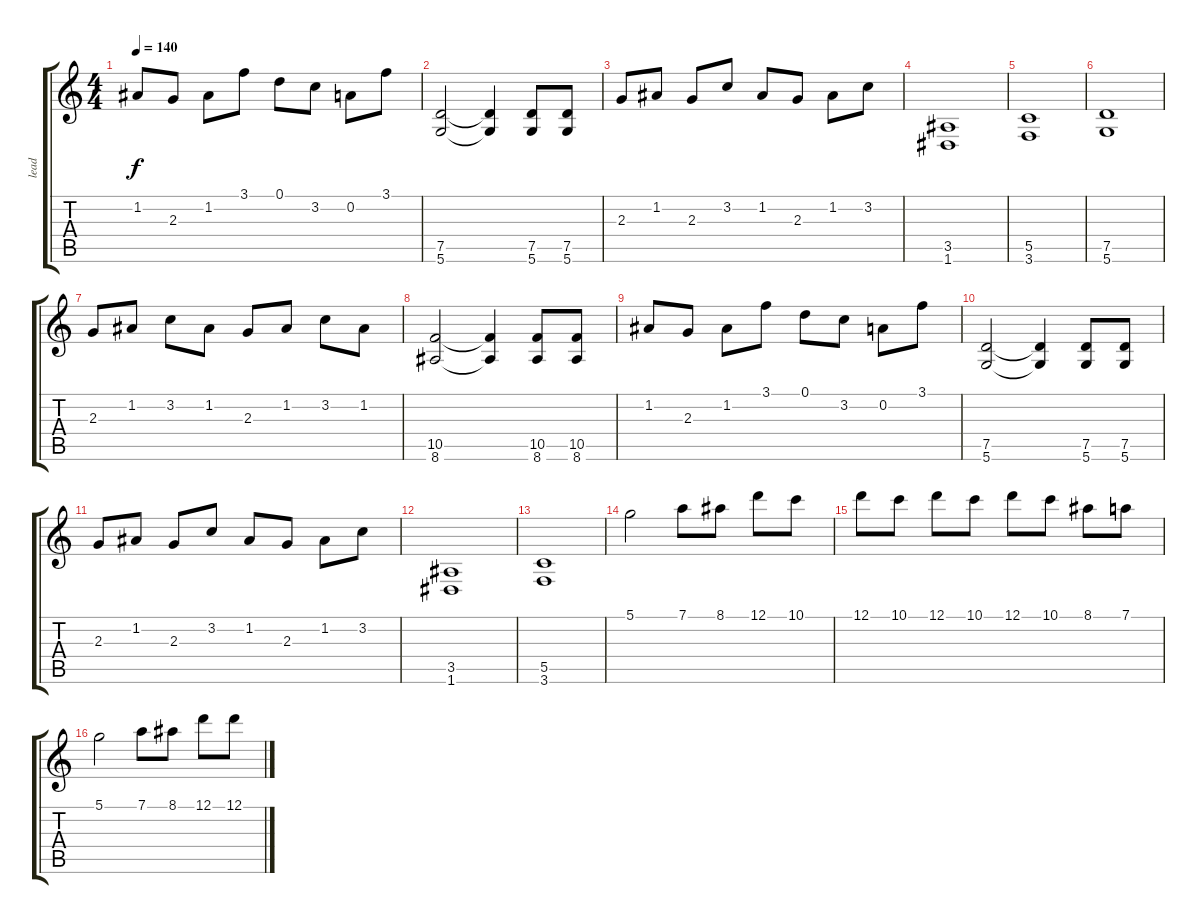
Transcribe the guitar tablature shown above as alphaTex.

\track ("lead" "lead") {instrument distortionguitar}
\staff {score tabs}
\tuning (D4 A3 F3 C3 G2 D2) {hide}
\ts (4 4)
\tempo 140
\clef g2
\ks c
1.2.8{dy f} 2.3.8 1.2.8 3.1.8 0.1.8 3.2.8 0.2.8 3.1.8 |
(7.5 5.6).2 (7.5{t} 5.6{t}).4 (7.5 5.6).8 (7.5 5.6).8 |
2.3.8 1.2.8 2.3.8 3.2.8 1.2.8 2.3.8 1.2.8 3.2.8 |
(3.5 1.6).1 |
(5.5 3.6).1 |
(7.5 5.6).1 |
2.3.8 1.2.8 3.2.8 1.2.8 2.3.8 1.2.8 3.2.8 1.2.8 |
(10.5 8.6).2 (10.5{t} 8.6{t}).4 (10.5 8.6).8 (10.5 8.6).8 |
1.2.8 2.3.8 1.2.8 3.1.8 0.1.8 3.2.8 0.2.8 3.1.8 |
(7.5 5.6).2 (7.5{t} 5.6{t}).4 (7.5 5.6).8 (7.5 5.6).8 |
2.3.8 1.2.8 2.3.8 3.2.8 1.2.8 2.3.8 1.2.8 3.2.8 |
(3.5 1.6).1 |
(5.5 3.6).1 |
5.1.2 7.1.8 8.1.8 12.1.8 10.1.8 |
12.1.8 10.1.8 12.1.8 10.1.8 12.1.8 10.1.8 8.1.8 7.1.8 |
5.1.2 7.1.8 8.1.8 12.1.8 12.1.8
